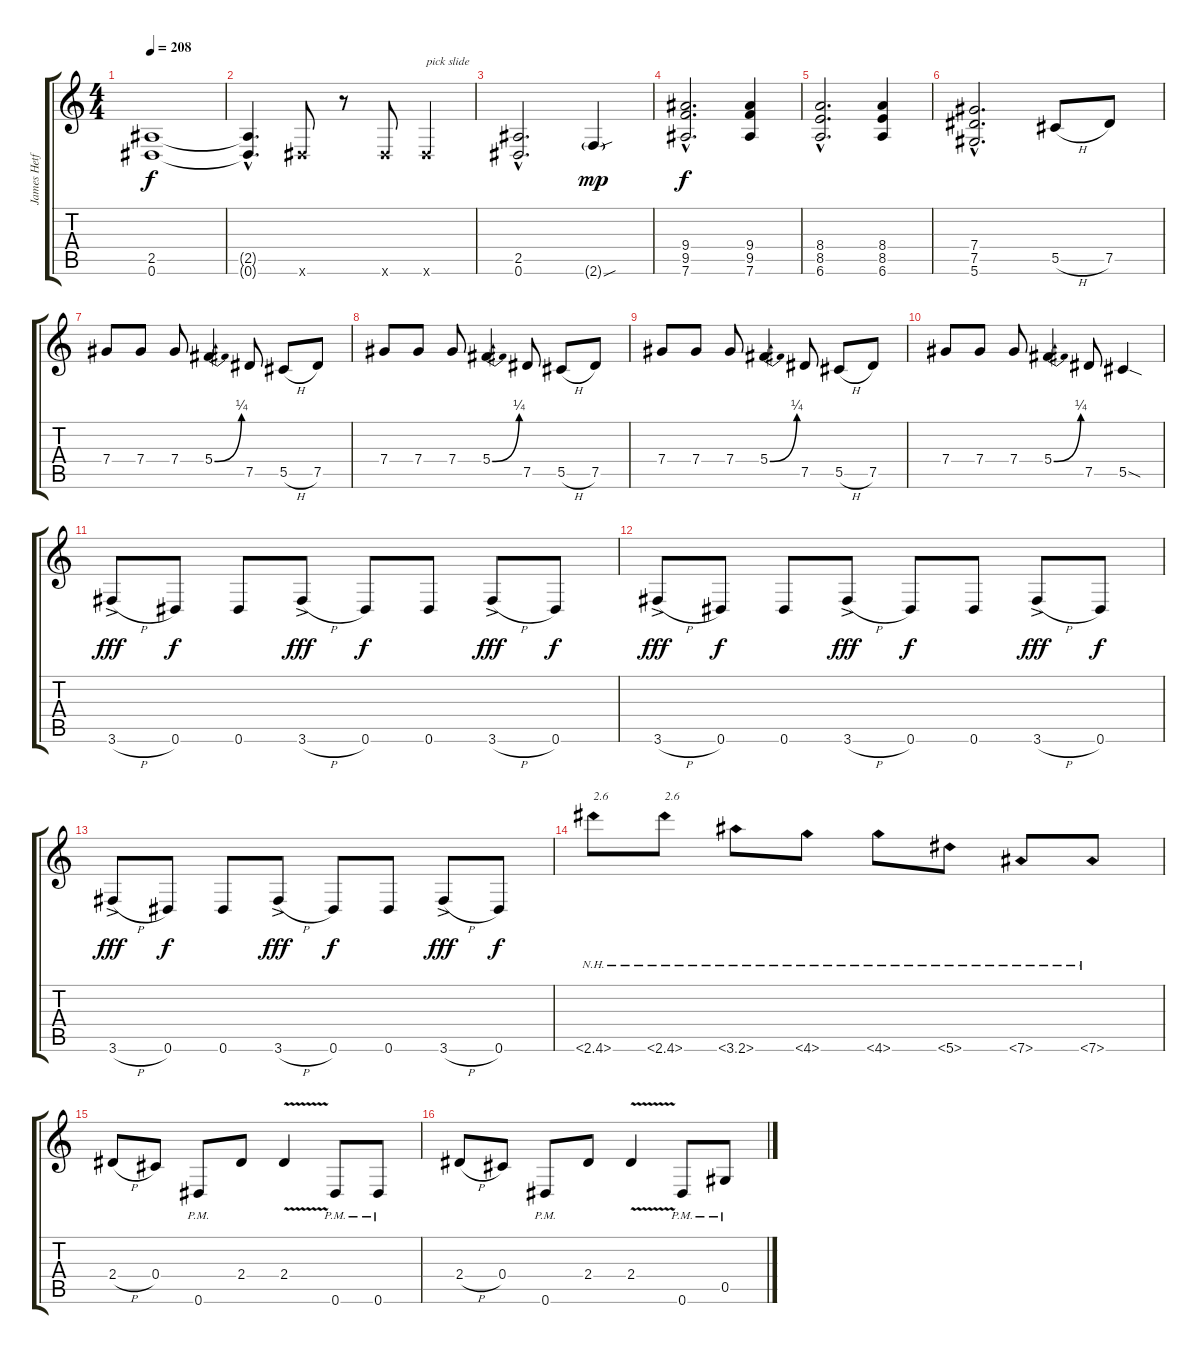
\track ("James Hetfield (Guitar)" "James Hetf") {instrument distortionguitar}
\staff {score tabs}
\tuning (Eb4 Bb3 Gb3 Db3 Ab2 Eb2) {hide}
\ts (4 4)
\tempo 208
\clef g2
\ks c
(2.5 0.6).1{dy f} |
(2.5{hac t} 0.6{hac t}).4{d} 0.6{x}.8 r.8 0.6{x}.8 0.6{x}.4{txt "pick slide"} |
(2.5{hac} 0.6{hac}).2{d} 2.6{sou g}.4{dy mp} |
(9.4{hac} 9.5{hac} 7.6{hac}).2{d dy f} (9.4 9.5 7.6).4 |
(8.4{hac} 8.5{hac} 6.6{hac}).2{d} (8.4 8.5 6.6).4 |
(7.4{hac} 7.5{hac} 5.6{hac}).2{d} 5.5{h}.8 7.5.8 |
7.4.8 7.4.8 7.4.8 5.4{be (bend 0 0 60 1)}.4 7.5.8 5.5{h}.8 7.5.8 |
7.4.8 7.4.8 7.4.8 5.4{be (bend 0 0 60 1)}.4 7.5.8 5.5{h}.8 7.5.8 |
7.4.8 7.4.8 7.4.8 5.4{be (bend 0 0 60 1)}.4 7.5.8 5.5{h}.8 7.5.8 |
7.4.8 7.4.8 7.4.8 5.4{be (bend 0 0 60 1)}.4 7.5.8 5.5{sod}.4 |
3.6{h ac}.8{dy fff} 0.6.8{dy f} 0.6.8 3.6{h ac}.8{dy fff} 0.6.8{dy f} 0.6.8 3.6{h ac}.8{dy fff} 0.6.8{dy f} |
3.6{h ac}.8{dy fff} 0.6.8{dy f} 0.6.8 3.6{h ac}.8{dy fff} 0.6.8{dy f} 0.6.8 3.6{h ac}.8{dy fff} 0.6.8{dy f} |
3.6{h ac}.8{dy fff} 0.6.8{dy f} 0.6.8 3.6{h ac}.8{dy fff} 0.6.8{dy f} 0.6.8 3.6{h ac}.8{dy fff} 0.6.8{dy f} |
2.6{nh}.8{txt "2.6" instrument guitarharmonics} 2.6{nh}.8{txt "2.6"} 3.6{nh}.8 4.6{nh}.8 4.6{nh}.8 5.6{nh}.8 7.6{nh}.8 7.6{nh}.8 |
2.4{h}.8{instrument distortionguitar} 0.4.8 0.6{pm}.8 2.4.8 2.4{v}.4 0.6{pm}.8 0.6{pm}.8 |
2.4{h}.8 0.4.8 0.6{pm}.8 2.4.8 2.4{v}.4 0.6{pm}.8 0.5{pm}.8
